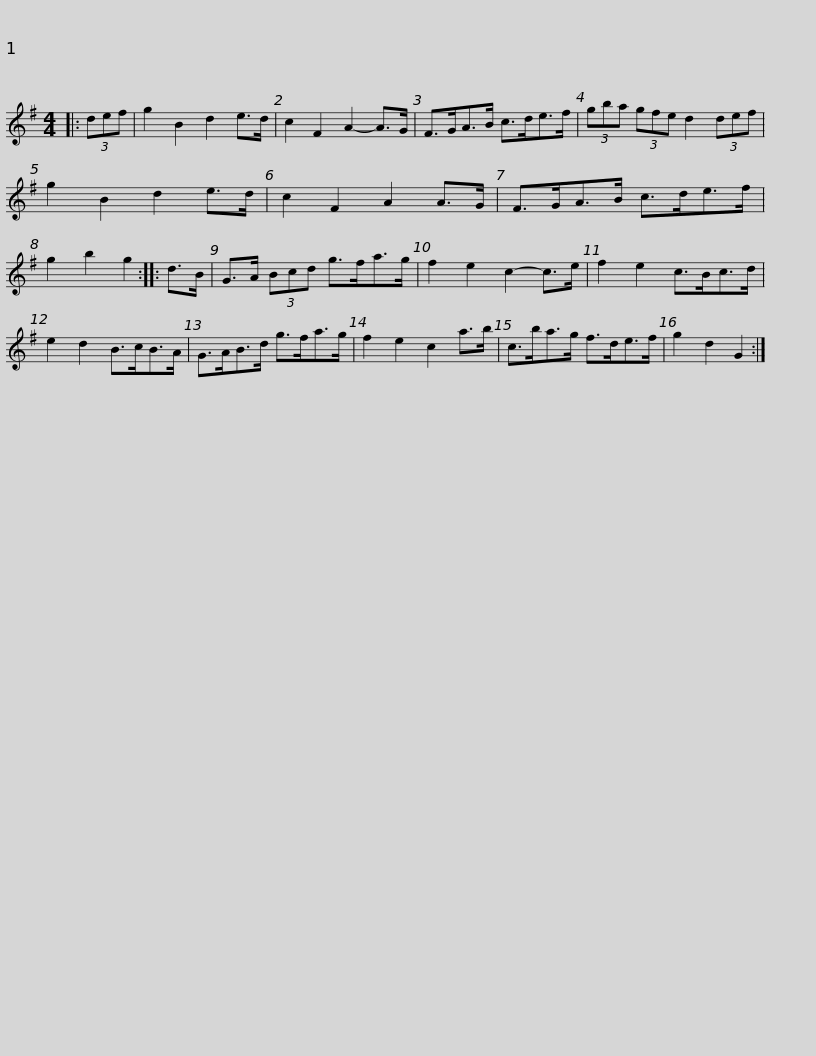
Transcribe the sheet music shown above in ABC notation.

X:1
L:1/8
M:4/4
I:linebreak $
K:G
V:1 treble
V:1
|: (3def | g2 B2 d2 e>d | c2 F2 A2- A>G | F>GA>B c>de>f | (3gba (3gfe d2 (3def | %5
 g2 B2 d2 e>d |$ c2 F2 A2 A>G | F>GA>B c>de>f | g2 b2 g2 :: d>B | %10
 G>A (3Bcd g>fa>g | f2 e2 c2- c>e | f2 e2 c>Bc>d |$ e2 d2 B>cB>A | G>AB>d g>fa>g | %15
 f2 e2 c2 a>b | c>ba>g f>de>f | g2 d2 G2 :| %18
